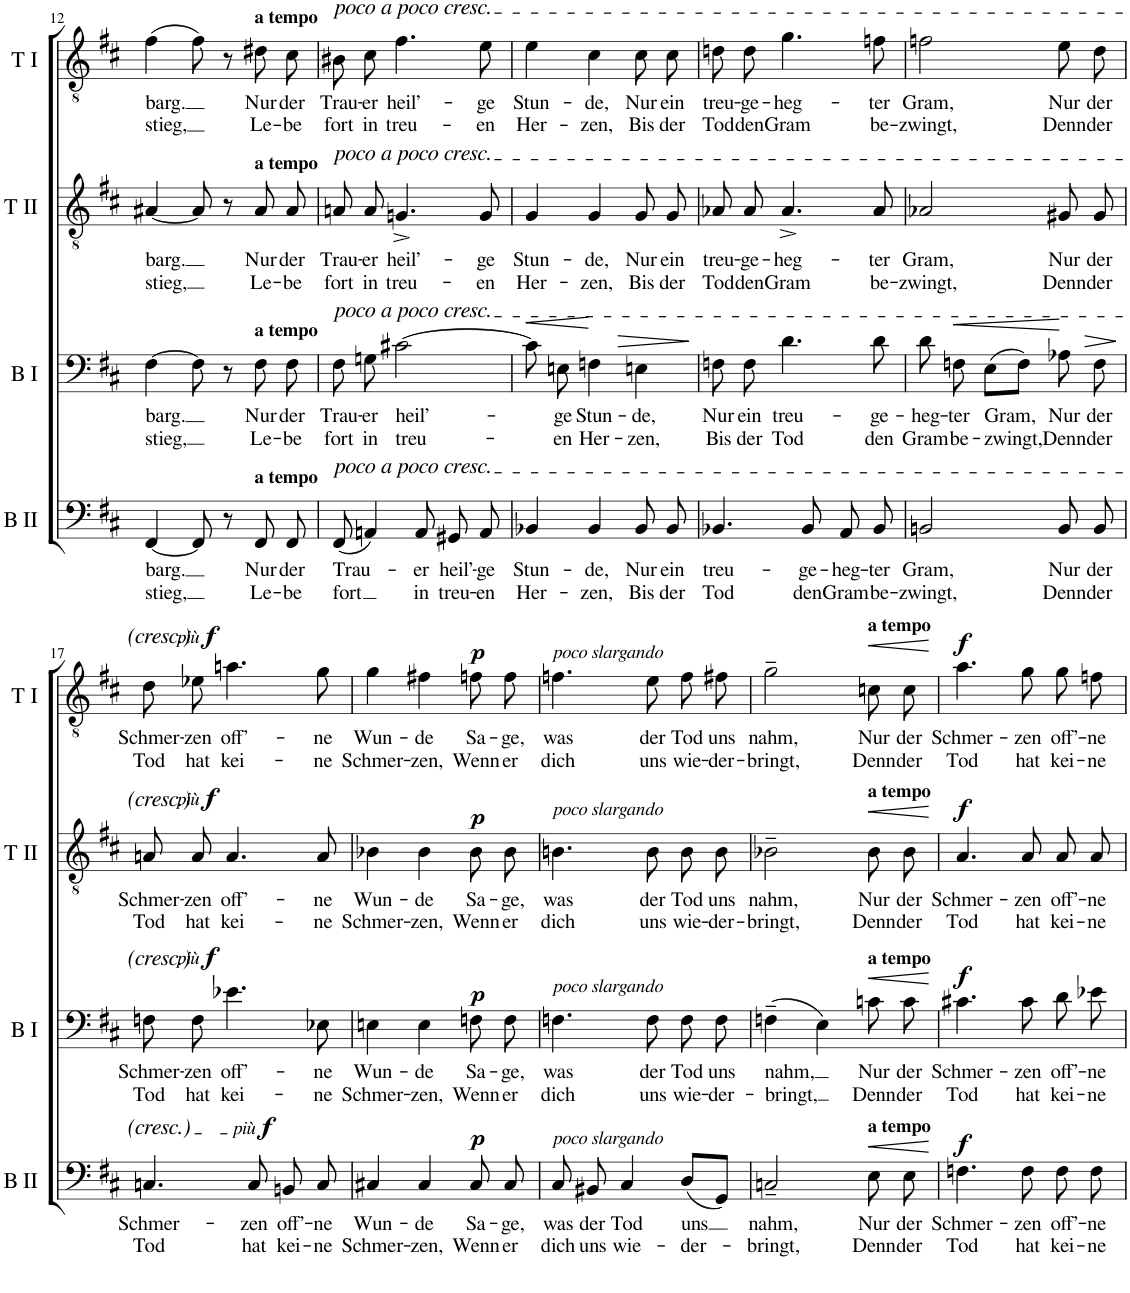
**kern	**text	**text	**dynam	**kern	**text	**text	**dynam	**kern	**text	**text	**dynam	**kern	**text	**text	**dynam
*part4	*part4	*part4	*part4	*part3	*part3	*part3	*part3	*part2	*part2	*part2	*part2	*part1	*part1	*part1	*part1
*staff4	*staff4	*staff4	*staff4	*staff3	*staff3	*staff3	*staff3	*staff2	*staff2	*staff2	*staff2	*staff1	*staff1	*staff1	*staff1
*I"Bass II.	*	*	*	*I"Bass I.	*	*	*	*I"Tenor II.	*	*	*	*I"Tenor I.	*	*	*
*I'B II	*	*	*	*I'B I	*	*	*	*I'T II	*	*	*	*I'T I	*	*	*
!!LO:PB:g=z
*clefF4	*	*	*	*clefF4	*	*	*	*clefGv2	*	*	*	*clefGv2	*	*	*
*k[f#c#]	*	*	*	*k[f#c#]	*	*	*	*k[f#c#]	*	*	*	*k[f#c#]	*	*	*
*M3/4	*	*	*	*M3/4	*	*	*	*M3/4	*	*	*	*M3/4	*	*	*
=12	=12	=12	=12	=12	=12	=12	=12	=12	=12	=12	=12	=12	=12	=12	=12
!	!LO:LY:b	!LO:LY:b	!	!	!LO:LY:b	!LO:LY:b	!	!	!LO:LY:b	!LO:LY:b	!	!	!LO:LY:b	!LO:LY:b	!
[4FF#/	barg.	stieg,	.	[4F#\	barg.	stieg,	.	[4A#X/	barg.	stieg,	.	(4f#\	barg.	stieg,	.
8FF#/]	.	.	.	8F#\]	.	.	.	8A#/]	.	.	.	8f#\)	.	.	.
8r	.	.	.	8r	.	.	.	8r	.	.	.	8r	.	.	.
!	!	!	!	!	!	!	!	!	!	!	!	!LO:TX:a:B:t=a tempo	!	!	!
!	!	!	!	!	!	!	!	!LO:TX:a:B:t=a tempo	!	!	!	!	!	!	!
!	!	!	!	!LO:TX:a:B:t=a tempo	!	!	!	!	!	!	!	!	!	!	!
!LO:TX:a:B:t=a tempo	!	!	!	!	!	!	!	!	!	!	!	!	!	!	!
!	!LO:LY:b	!LO:LY:b	!	!	!LO:LY:b	!LO:LY:b	!	!	!LO:LY:b	!LO:LY:b	!	!	!LO:LY:b	!LO:LY:b	!
8FF#/	Nur	Le-	.	8F#\	Nur	Le-	.	8A#/L	Nur	Le-	.	8d#X\L	Nur	Le-	.
!	!LO:LY:b	!LO:LY:b	!	!	!LO:LY:b	!LO:LY:b	!	!	!LO:LY:b	!LO:LY:b	!	!	!LO:LY:b	!LO:LY:b	!
8FF#/	der	-be	.	8F#\	der	-be	.	8A#/J	der	-be	.	8c#\J	der	-be	.
=13	=13	=13	=13	=13	=13	=13	=13	=13	=13	=13	=13	=13	=13	=13	=13
!	!	!	!	!	!	!	!	!	!	!	!	!LO:TX:a:i:t=poco a poco cresc.	!	!	!
!	!	!	!	!	!	!	!	!LO:TX:a:i:t=poco a poco cresc.	!	!	!	!	!	!	!
!	!	!	!	!LO:TX:a:i:t=poco a poco cresc.	!	!	!	!	!	!	!	!	!	!	!
!LO:TX:a:i:t=poco a poco cresc.	!	!	!	!	!	!	!	!	!	!	!	!	!	!	!
!	!LO:LY:b	!LO:LY:b	!	!	!LO:LY:b	!LO:LY:b	!	!	!LO:LY:b	!LO:LY:b	!	!	!LO:LY:b	!LO:LY:b	!
(8FF#/	Trau-	fort	.	8F#\	Trau-	fort	.	8An/L	Trau-	fort	.	8B#X\L	Trau-	fort	.
!	!	!	!	!	!LO:LY:b	!LO:LY:b	!	!	!LO:LY:b	!LO:LY:b	!	!	!LO:LY:b	!LO:LY:b	!
4AAn/)	.	.	.	8Gn\	-er	in	.	8A/J	-er	in	.	8c#\J	-er	in	.
!	!	!	!	!	!LO:LY:b	!LO:LY:b	!	!	!LO:LY:b	!LO:LY:b	!	!	!LO:LY:b	!LO:LY:b	!
.	.	.	.	[2c#X\	heil’-	treu-	.	4.Gn^/	heil’-	treu-	.	4.f#\	heil’-	treu-	.
!	!LO:LY:b	!LO:LY:b	!	!	!	!	!	!	!	!	!	!	!	!	!
8AA/	-er	in	.	.	.	.	.	.	.	.	.	.	.	.	.
!	!LO:LY:b	!LO:LY:b	!	!	!	!	!	!	!	!	!	!	!	!	!
8GG#X/	heil’-	treu-	.	.	.	.	.	.	.	.	.	.	.	.	.
!	!LO:LY:b	!LO:LY:b	!	!	!	!	!	!	!LO:LY:b	!LO:LY:b	!	!	!LO:LY:b	!LO:LY:b	!
8AA/	-ge	-en	.	.	.	.	.	8G/	-ge	-en	.	8e\	-ge	-en	.
=14	=14	=14	=14	=14	=14	=14	=14	=14	=14	=14	=14	=14	=14	=14	=14
!	!LO:LY:b	!LO:LY:b	!	!	!	!	!LO:HP:b	!	!LO:LY:b	!LO:LY:b	!	!	!LO:LY:b	!LO:LY:b	!
4BB-X/	Stun-	Her-	.	8c#\]	.	.	<	4G/	Stun-	Her-	.	4e\	Stun-	Her-	.
!	!	!	!	!	!LO:LY:b	!LO:LY:b	!	!	!	!	!	!	!	!	!
.	.	.	.	8En\	-ge	-en	.	.	.	.	.	.	.	.	.
!	!LO:LY:b	!LO:LY:b	!	!	!LO:LY:b	!LO:LY:b	!	!	!LO:LY:b	!LO:LY:b	!	!	!LO:LY:b	!LO:LY:b	!
4BB-/	-de,	-zen,	.	4Fn\	Stun-	Her-	[	4G/	-de,	-zen,	.	4c#\	-de,	-zen,	.
!	!LO:LY:b	!LO:LY:b	!	!	!LO:LY:b	!LO:LY:b	!LO:HP:b	!	!LO:LY:b	!LO:LY:b	!	!	!LO:LY:b	!LO:LY:b	!
8BB-/	Nur	Bis	.	4En\	-de,	-zen,	>	8G/L	Nur	Bis	.	8c#\L	Nur	Bis	.
!	!LO:LY:b	!LO:LY:b	!	!	!	!	!	!	!LO:LY:b	!LO:LY:b	!	!	!LO:LY:b	!LO:LY:b	!
8BB-/	ein	der	.	.	.	.	.	8G/J	ein	der	.	8c#\J	ein	der	.
.	.	.	.	.	.	.	]	.	.	.	.	.	.	.	.
=15	=15	=15	=15	=15	=15	=15	=15	=15	=15	=15	=15	=15	=15	=15	=15
!	!LO:LY:b	!LO:LY:b	!	!	!LO:LY:b	!LO:LY:b	!	!	!LO:LY:b	!LO:LY:b	!	!	!LO:LY:b	!LO:LY:b	!
4.BB-X/	treu-	Tod	.	8Fn\	Nur	Bis	.	8A-X/L	treu-	Tod	.	8dn\L	treu-	Tod	.
!	!	!	!	!	!LO:LY:b	!LO:LY:b	!	!	!LO:LY:b	!LO:LY:b	!	!	!LO:LY:b	!LO:LY:b	!
.	.	.	.	8F\	ein	der	.	8A-/J	-ge-	den	.	8d\J	-ge-	den	.
!	!	!	!	!	!LO:LY:b	!LO:LY:b	!	!	!LO:LY:b	!LO:LY:b	!	!	!LO:LY:b	!LO:LY:b	!
.	.	.	.	4.d\	treu-	Tod	.	4.A-^/	-heg-	Gram	.	4.g\	-heg-	Gram	.
!	!LO:LY:b	!LO:LY:b	!	!	!	!	!	!	!	!	!	!	!	!	!
8BB-/	-ge-	den	.	.	.	.	.	.	.	.	.	.	.	.	.
!	!LO:LY:b	!LO:LY:b	!	!	!	!	!	!	!	!	!	!	!	!	!
8AA/	-heg-	Gram	.	.	.	.	.	.	.	.	.	.	.	.	.
!	!LO:LY:b	!LO:LY:b	!	!	!LO:LY:b	!LO:LY:b	!	!	!LO:LY:b	!LO:LY:b	!	!	!LO:LY:b	!LO:LY:b	!
8BB-/	-ter	be-	.	8d\	-ge-	den	.	8A-/	-ter	be-	.	8fn\	-ter	be-	.
=16	=16	=16	=16	=16	=16	=16	=16	=16	=16	=16	=16	=16	=16	=16	=16
!	!LO:LY:b	!LO:LY:b	!	!	!LO:LY:b	!LO:LY:b	!	!	!LO:LY:b	!LO:LY:b	!	!	!LO:LY:b	!LO:LY:b	!
2BBn/	Gram,	-zwingt,	.	8d\	-heg-	Gram	.	2A-X/	Gram,	-zwingt,	.	2fn\	Gram,	-zwingt,	.
!	!	!	!	!	!LO:LY:b	!LO:LY:b	!LO:HP:b	!	!	!	!	!	!	!	!
.	.	.	.	8Fn\	-ter	be-	<	.	.	.	.	.	.	.	.
!	!	!	!	!	!LO:LY:b	!LO:LY:b	!	!	!	!	!	!	!	!	!
.	.	.	.	(8E\L	Gram,	-zwingt,	.	.	.	.	.	.	.	.	.
.	.	.	.	8F\J)	.	.	.	.	.	.	.	.	.	.	.
!	!LO:LY:b	!LO:LY:b	!	!	!LO:LY:b	!LO:LY:b	!	!	!LO:LY:b	!LO:LY:b	!	!	!LO:LY:b	!LO:LY:b	!
8BB/	Nur	Denn	.	8A-X\	Nur	Denn	[	8G#X/L	Nur	Denn	.	8e\L	Nur	Denn	.
!	!LO:LY:b	!LO:LY:b	!	!	!LO:LY:b	!LO:LY:b	!LO:HP:b	!	!LO:LY:b	!LO:LY:b	!	!	!LO:LY:b	!LO:LY:b	!
8BB/	der	der	.	8F\	der	der	>	8G#/J	der	der	.	8d\J	der	der	.
.	.	.	.	.	.	.	]	.	.	.	.	.	.	.	.
!!LO:LB:g=z
=17	=17	=17	=17	=17	=17	=17	=17	=17	=17	=17	=17	=17	=17	=17	=17
!	!LO:LY:b	!LO:LY:b	!	!	!LO:LY:b	!LO:LY:b	!	!	!LO:LY:b	!LO:LY:b	!	!	!LO:LY:b	!LO:LY:b	!
4.Cn/	Schmer-	Tod	.	8Fn\	Schmer-	Tod	.	8An/L	Schmer-	Tod	.	8d\L	Schmer-	Tod	.
!	!	!	!	!	!LO:LY:b	!LO:LY:b	!LO:DY:a	!	!LO:LY:b	!LO:LY:b	!	!	!LO:LY:b	!LO:LY:b	!
!	!	!	!	!	!	!	!LO:DY:n=1:a	!	!	!	!LO:DY:a	!	!	!	!
!	!	!	!	!	!	!	!	!	!	!	!LO:DY:n=1:a	!	!	!	!LO:DY:a
!	!	!	!	!	!	!	!	!	!	!	!	!	!	!	!LO:DY:n=1:a
.	.	.	.	8F\	-zen	hat	other-dynamics f	8A/J	-zen	hat	other-dynamics f	8e-X\J	-zen	hat	other-dynamics f
!	!	!	!	!	!LO:LY:b	!LO:LY:b	!	!	!LO:LY:b	!LO:LY:b	!	!	!LO:LY:b	!LO:LY:b	!
.	.	.	.	4.e-X\	off’-	kei-	.	4.A/	off’-	kei-	.	4.an\	off’-	kei-	.
!	!LO:LY:b	!LO:LY:b	!LO:DY:a	!	!	!	!	!	!	!	!	!	!	!	!
!	!	!	!LO:DY:n=1:a	!	!	!	!	!	!	!	!	!	!	!	!
8C/	-zen	hat	other-dynamics f	.	.	.	.	.	.	.	.	.	.	.	.
!	!LO:LY:b	!LO:LY:b	!	!	!	!	!	!	!	!	!	!	!	!	!
8BBn/	off’-	kei-	.	.	.	.	.	.	.	.	.	.	.	.	.
!	!LO:LY:b	!LO:LY:b	!	!	!LO:LY:b	!LO:LY:b	!	!	!LO:LY:b	!LO:LY:b	!	!	!LO:LY:b	!LO:LY:b	!
8C/	-ne	-ne	.	8E-X\	-ne	-ne	.	8A/	-ne	-ne	.	8g\	-ne	-ne	.
=18	=18	=18	=18	=18	=18	=18	=18	=18	=18	=18	=18	=18	=18	=18	=18
!	!LO:LY:b	!LO:LY:b	!	!	!LO:LY:b	!LO:LY:b	!	!	!LO:LY:b	!LO:LY:b	!	!	!LO:LY:b	!LO:LY:b	!
4C#X/	Wun-	Schmer-	.	4En\	Wun-	Schmer-	.	4B-X\	Wun-	Schmer-	.	4g\	Wun-	Schmer-	.
!	!LO:LY:b	!LO:LY:b	!	!	!LO:LY:b	!LO:LY:b	!	!	!LO:LY:b	!LO:LY:b	!	!	!LO:LY:b	!LO:LY:b	!
4C#/	-de	-zen,	.	4E\	-de	-zen,	.	4B-\	-de	-zen,	.	4f#X\	-de	-zen,	.
!	!LO:LY:b	!LO:LY:b	!LO:DY:a	!	!LO:LY:b	!LO:LY:b	!LO:DY:a	!	!LO:LY:b	!LO:LY:b	!LO:DY:a	!	!LO:LY:b	!LO:LY:b	!LO:DY:a
8C#/	Sa-	Wenn	p	8Fn\	Sa-	Wenn	p	8B-\L	Sa-	Wenn	p	8fn\L	Sa-	Wenn	p
!	!LO:LY:b	!LO:LY:b	!	!	!LO:LY:b	!LO:LY:b	!	!	!LO:LY:b	!LO:LY:b	!	!	!LO:LY:b	!LO:LY:b	!
8C#/	-ge,	er	.	8F\	-ge,	er	.	8B-\J	-ge,	er	.	8f\J	-ge,	er	.
=19	=19	=19	=19	=19	=19	=19	=19	=19	=19	=19	=19	=19	=19	=19	=19
!	!	!	!	!	!	!	!	!	!	!	!	!LO:TX:a:i:t=poco slargando	!	!	!
!	!	!	!	!	!	!	!	!LO:TX:a:i:t=poco slargando	!	!	!	!	!	!	!
!	!	!	!	!LO:TX:a:i:t=poco slargando	!	!	!	!	!	!	!	!	!	!	!
!LO:TX:a:i:t=poco slargando	!	!	!	!	!	!	!	!	!	!	!	!	!	!	!
!	!LO:LY:b	!LO:LY:b	!	!	!LO:LY:b	!LO:LY:b	!	!	!LO:LY:b	!LO:LY:b	!	!	!LO:LY:b	!LO:LY:b	!
8C#/	was	dich	.	4.Fn\	was	dich	.	4.Bn\	was	dich	.	4.fn\	was	dich	.
!	!LO:LY:b	!LO:LY:b	!	!	!	!	!	!	!	!	!	!	!	!	!
8BB#X/	der	uns	.	.	.	.	.	.	.	.	.	.	.	.	.
!	!LO:LY:b	!LO:LY:b	!	!	!	!	!	!	!	!	!	!	!	!	!
4C#/	Tod	wie-	.	.	.	.	.	.	.	.	.	.	.	.	.
!	!	!	!	!	!LO:LY:b	!LO:LY:b	!	!	!LO:LY:b	!LO:LY:b	!	!	!LO:LY:b	!LO:LY:b	!
.	.	.	.	8F\	der	uns	.	8B\	der	uns	.	8e\	der	uns	.
!	!LO:LY:b	!LO:LY:b	!	!	!LO:LY:b	!LO:LY:b	!	!	!LO:LY:b	!LO:LY:b	!	!	!LO:LY:b	!LO:LY:b	!
(8D/L	uns	-der-	.	8F\	Tod	wie-	.	8B\L	Tod	wie-	.	8f\L	Tod	wie-	.
!	!	!	!	!	!LO:LY:b	!LO:LY:b	!	!	!LO:LY:b	!LO:LY:b	!	!	!LO:LY:b	!LO:LY:b	!
8GG/J)	.	.	.	8F\	uns	-der-	.	8B\J	uns	-der-	.	8f#X\J	uns	-der-	.
=20	=20	=20	=20	=20	=20	=20	=20	=20	=20	=20	=20	=20	=20	=20	=20
!	!LO:LY:b	!LO:LY:b	!	!	!LO:LY:b	!LO:LY:b	!	!	!LO:LY:b	!LO:LY:b	!	!	!LO:LY:b	!LO:LY:b	!
2Cn~/	nahm,	-bringt,	.	(4Fn~\	nahm,	-bringt,	.	2B-X~\	nahm,	-bringt,	.	2g~\	nahm,	-bringt,	.
.	.	.	.	4E\)	.	.	.	.	.	.	.	.	.	.	.
!	!	!	!	!	!	!	!	!	!	!	!	!LO:TX:a:B:t=a tempo	!	!	!
!	!	!	!	!	!	!	!	!LO:TX:a:B:t=a tempo	!	!	!	!	!	!	!
!	!	!	!	!LO:TX:a:B:t=a tempo	!	!	!	!	!	!	!	!	!	!	!
!LO:TX:a:B:t=a tempo	!	!	!	!	!	!	!	!	!	!	!	!	!	!	!
!	!LO:LY:b	!LO:LY:b	!LO:HP:b	!	!LO:LY:b	!LO:LY:b	!LO:HP:b	!	!LO:LY:b	!LO:LY:b	!LO:HP:b	!	!LO:LY:b	!LO:LY:b	!LO:HP:b
8E\	Nur	Denn	<	8cn\	Nur	Denn	<	8B-\L	Nur	Denn	<	8cn\L	Nur	Denn	<
!	!LO:LY:b	!LO:LY:b	!	!	!LO:LY:b	!LO:LY:b	!	!	!LO:LY:b	!LO:LY:b	!	!	!LO:LY:b	!LO:LY:b	!
8E\	der	der	.	8c\	der	der	.	8B-\J	der	der	.	8c\J	der	der	.
.	.	.	[	.	.	.	[	.	.	.	[	.	.	.	[
=21	=21	=21	=21	=21	=21	=21	=21	=21	=21	=21	=21	=21	=21	=21	=21
!	!LO:LY:b	!LO:LY:b	!LO:DY:a	!	!LO:LY:b	!LO:LY:b	!LO:DY:a	!	!LO:LY:b	!LO:LY:b	!LO:DY:a	!	!LO:LY:b	!LO:LY:b	!LO:DY:a
4.Fn\	Schmer-	Tod	f	4.c#X\	Schmer-	Tod	f	4.A/	Schmer-	Tod	f	4.a\	Schmer-	Tod	f
!	!LO:LY:b	!LO:LY:b	!	!	!LO:LY:b	!LO:LY:b	!	!	!LO:LY:b	!LO:LY:b	!	!	!LO:LY:b	!LO:LY:b	!
8F\	-zen	hat	.	8c#\	-zen	hat	.	8A/	-zen	hat	.	8g\	-zen	hat	.
!	!LO:LY:b	!LO:LY:b	!	!	!LO:LY:b	!LO:LY:b	!	!	!LO:LY:b	!LO:LY:b	!	!	!LO:LY:b	!LO:LY:b	!
8F\	off’-	kei-	.	8d\	off’-	kei-	.	8A/L	off’-	kei-	.	8g\L	off’-	kei-	.
!	!LO:LY:b	!LO:LY:b	!	!	!LO:LY:b	!LO:LY:b	!	!	!LO:LY:b	!LO:LY:b	!	!	!LO:LY:b	!LO:LY:b	!
8F\	-ne	-ne	.	8e-X\	-ne	-ne	.	8A/J	-ne	-ne	.	8fn\J	-ne	-ne	.
=	=	=	=	=	=	=	=	=	=	=	=	=	=	=	=
*-	*-	*-	*-	*-	*-	*-	*-	*-	*-	*-	*-	*-	*-	*-	*-
